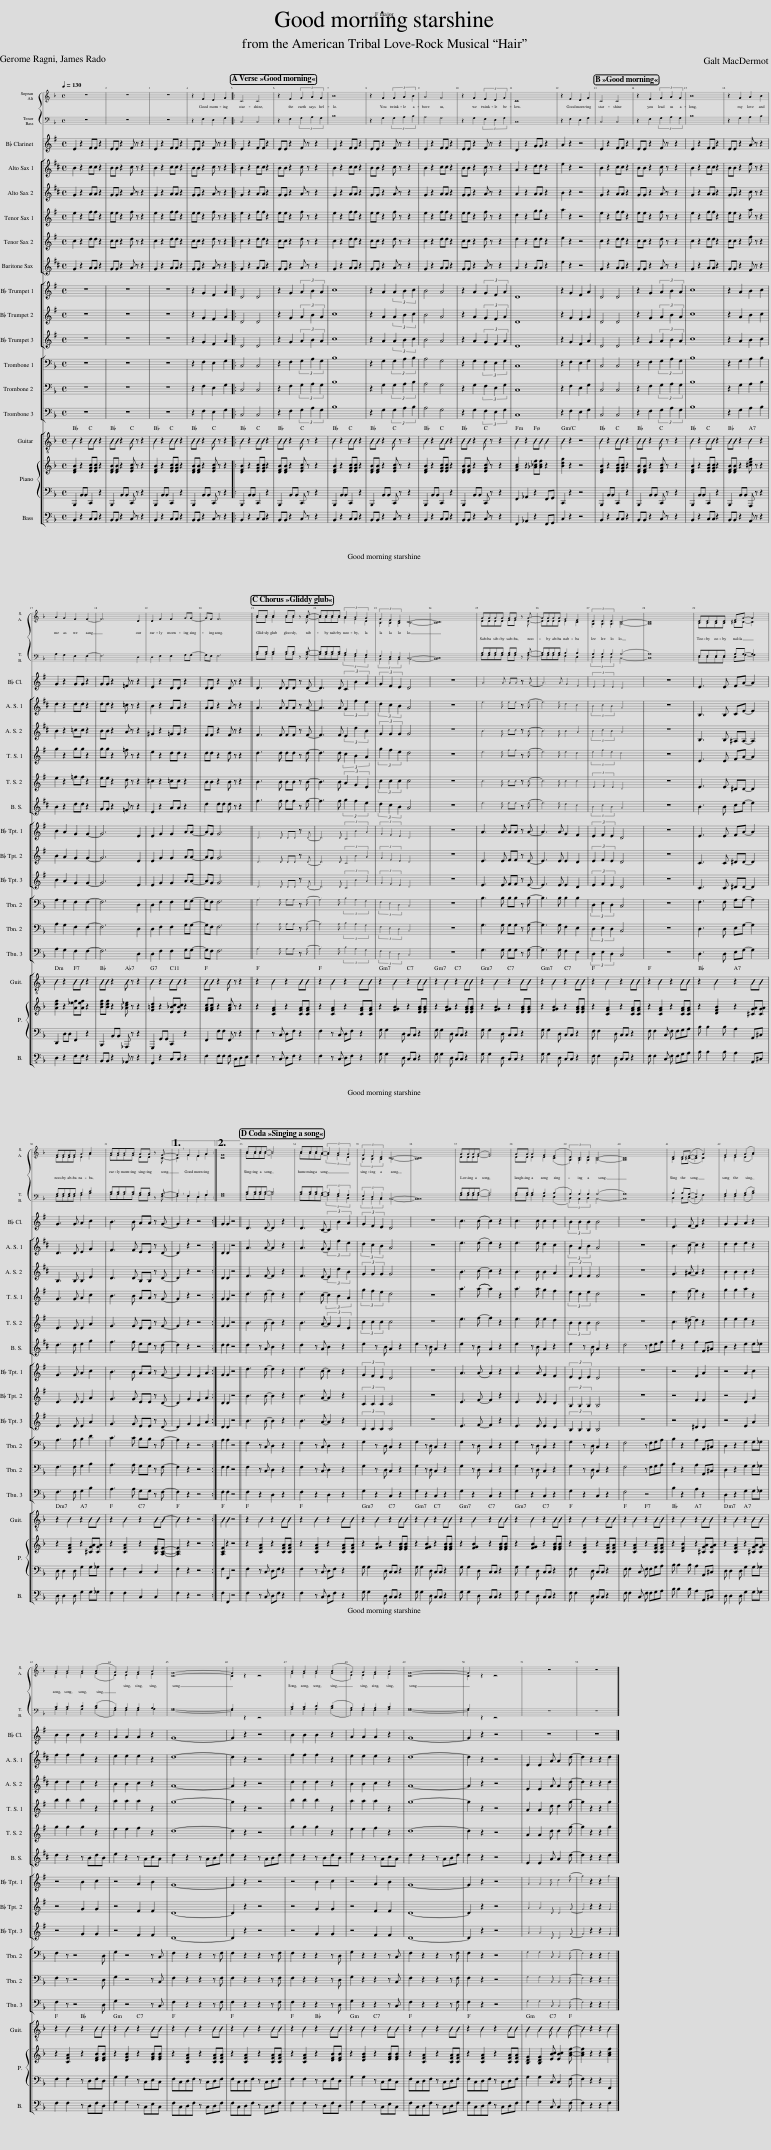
X:1
%%score { ( 1 2 ) ( 3 4 ) } 5 [ 6 7 8 9 10 ] [ 11 12 13 ] [ 14 15 16 ] [ 17 { 18 | 19 } 20 ]
L:1/8
Q:1/4=130
M:4/4
I:linebreak $
K:F
V:1 treble
V:2 treble
V:3 bass
V:4 bass
V:5 treble transpose=-2
V:6 treble transpose=-9
V:7 treble transpose=-9
V:8 treble transpose=-14
V:9 treble transpose=-14
V:10 treble transpose=-21
V:11 treble transpose=-2
V:12 treble transpose=-2
V:13 treble transpose=-2
V:14 bass
V:15 bass
V:16 bass
V:17 treble-8
V:18 treble
V:19 bass
V:20 bass-8
V:1
 z8 | z8 | z8 | z2 F2 E2 G2 |: C4 C4 | %5
 z2 F2 (3G2 A2 G2 | B8 | z2 G2 (3G2 A2 B2 | A4 G4 | z2 G2 (3F2 E2 G2 | %10
 C8 | z2 F2 E2 G2 | C4 C4 | z2 F2 (3G2 A2 G2 | B8 | %15
 z2 G2 A2 B2 |$ A2 G2 F2 F2- | F6 D2 | D2 F2 F2 GG- | GF F6 || %20
 cc c2 cc z c- | cccc (3B2 A2 G2 | (3F2 E2 D2 C4- | [B,C]8 | GGGG GG z G- | %25
 GGGG F2 E2 | (3D2 D2 D2 C4- | [A,C]8 | DDDD EG- G2 |$ FFFF G2 B2 | %30
 AAAA GG z F- |1 !breath!F2 F2 E2 G2 :|2 [CF]8 || cccc- c4 | cccB- (3B2 A2 G2 | %35
 (3F2 E2 D2 C4- | [B,C]8 | GGG(G [EG]4) | GG G2 F2 (E2 | (3D2) C2 D2 C4- | %40
 [A,C]8 | D2 D(E- E2 G2) | F2 F2 (G2 B2) |$ A2 A2 A2 (B2 | G2) G2 G2 A2 | %45
 [CF]8- | F2 z2 z4 | A2 A2 A2 (B2 | G2) G2 G2 A2 | [CF]8- | %50
 F2 z2 z4 | z8 | z8 |] %53
V:2
 x8 | x8 | x8 | x8 |: x8 | %5
 x8 | x8 | x8 | x8 | x8 | %10
 x8 | x8 | x8 | x8 | x8 | %15
 x8 |$ x8 | x8 | x8 | x8 || %20
 AA A2 AA x A- | AAAA (3G2 F2 D2 | (3B,2 B,2 B,2 B,4- | x8 | DDDD EE x D- | %25
 DDDD D2 C2 | (3A,2 A,2 A,2 A,4- | x8 | B,B,B,B, ^CC- C2 |$ DDDD D2 G2 | %30
 FFFF DD x C- |1 C2 F2 E2 G2 :|2 x8 || AAAA- A4 | AAAG- (3G2 F2 D2 | %35
 (3B,2 B,2 B,2 B,4- | x8 | DDDE- x4 | DD D2 D2 (C2 | (3A,2) A,2 A,2 A,4- | %40
 x8 | B,2 B,(^C- C2 C2) | D2 D2 (D2 G2) |$ F2 F2 F2 (F2 | D2) D2 E2 E2 | %45
 x8 | C2 x6 | F2 F2 F2 (F2 | D2) D2 E2 E2 | x8 | %50
 C2 x6 | x8 | x8 |] %53
V:3
 z8 | z8 | z8 | z2 F,2 E,2 G,2 |: C,4 C,4 | %5
 z2 F,2 (3G,2 A,2 G,2 | B,8 | z2 G,2 (3G,2 A,2 B,2 | A,4 G,4 | z2 G,2 (3F,2 E,2 G,2 | %10
 C,8 | z2 F,2 E,2 G,2 | C,4 C,4 | z2 F,2 (3G,2 A,2 G,2 | B,8 | %15
 z2 G,2 A,2 B,2 |$ A,2 G,2 F,2 F,2- | F,6 D,2 | D,2 F,2 F,2 G,G,- | G,F, F,6 || %20
 CC C2 CC z C- | CCCC (3B,2 A,2 G,2 | (3F,2 E,2 D,2 C,4- | [B,,C,]8 | B,B,B,B, B,B, z B,- | %25
 B,B,B,B, B,2 B,2 | (3A,2 A,2 A,2 (A,4 | [C,A,]8) | F,F,F,F, A,A,- A,2 |$ A,A,A,A, B,2 D2 | %30
 CCCC B,B, z A,- |1 !breath!A,2 F,2 E,2 G,2 :|2 [F,A,]8 || CCCC- C4 | CCCB,- (3B,2 A,2 G,2 | %35
 (3F,2 E,2 D,2 C,4- | [B,,C,]8 | B,B,B,(B, B,4) | B,B, B,2 B,2 (B,2 | (3A,2) A,2 A,2 (A,4 | %40
 [C,A,]8) | B,2 B,A,- A,4 | A,2 A,2 (B,2 D2) |$ C2 C2 D2 (D2 | B,2) B,2 B,2 B,2 | %45
 [F,A,]8- | A,2 z2 z4 | C2 C2 D2 (D2 | B,2) B,2 B,2 C2 | [F,A,]8- | %50
 A,2 z2 z4 | z8 | z8 |] %53
V:4
 x8 | x8 | x8 | x8 |: x8 | %5
 x8 | x8 | x8 | x8 | x8 | %10
 x8 | x8 | x8 | x8 | x8 | %15
 x8 |$ x8 | x8 | x8 | x8 || %20
 A,A, A,2 A,A, x A,- | A,A,A,A, (3G,2 F,2 D,2 | (3B,,2 B,,2 B,,2 B,,4- | x8 | G,G,G,G, G,G, x G,- | %25
 G,G,G,G, F,2 E,2 | (3D,2 E,2 D,2 C,4- | x8 | D,D,D,D, E,G,- G,2 |$ F,F,F,F, G,2 B,2 | %30
 A,A,A,A, G,G, x F,- |1 F,2 F,2 E,2 G,2 :|2 x8 || A,A,A,A,- A,4 | A,A,A,G,- (3G,2 F,2 D,2 | %35
 (3B,,2 B,,2 B,,2 B,,4- | x8 | G,G,G,G,- G,4 | G,G, G,2 F,2 (E,2 | (3D,2) C,2 D,2 C,4- | %40
 x8 | D,2 D,(E,- E,2 G,2) | F,2 F,2 (G,2 B,2) |$ A,2 A,2 A,2 (B,2 | G,2) G,2 G,2 A,2 | %45
 x8 | F,2 x6 | A,2 A,2 A,2 (B,2 | G,2) G,2 G,2 A,2 | x8 | %50
 F,2 x6 | x8 | x8 |] %53
V:5
[K:G] E2 z2 FF z2 | EE z2 F z z2 | E2 z2 FF z2 | EE z2 F z z2 |: E2 z2 FF z2 | %5
 EE z2 F z z2 | E2 z2 FF z2 | EE z2 F z z2 | E2 z2 FF z2 | EE z2 F z z2 | %10
 D2 z2 GG z2 | A2 z2 z4 | E2 z2 FF z2 | EE z2 F z z2 | E2 z2 FF z2 | %15
 EE z2 A z z2 |$ G2 z2 GG z2 | GG z2 =F z z2 | E2 z2 DD z2 | DD z2 D z z2 || %20
 D3 D DD z D- | D3 D (3C2 B2 A2 | (3G2 F2 E2 D4 | z8 | A3 A AA z A- | %25
 A3 A G2 F2 | (3E2 F2 E2 D4 | z8 | E3 E FA- A2 |$ G3 G A2 c2 | %30
 B3 B AA z G- |1 G2 z2 z4 :|2 G2 G2 z4 || D3 D- D2 z2 | D3 C- (3C2 B2 A2 | %35
 (3G2 F2 E2 D4 | z8 | c3 (c c2) z2 | c3 c c2 c2 | (3B2 B2 B2 B4 | %40
 z8 | E3 F- F2 z2 | G2 G2 A2 z2 |$ B2 B2 B2 z2 | A2 A2 A2 z2 | %45
 G8- | G2 z2 z4 | B2 B2 B2 z2 | A2 A2 A2 z2 | G8- | %50
 G2 z2 z4 | z8 | z8 |] %53
V:6
[K:D] B2 z2 cc z2 | BB z2 c z z2 | B2 z2 cc z2 | BB z2 c z z2 |: B2 z2 cc z2 | %5
 BB z2 c z z2 | B2 z2 cc z2 | BB z2 c z z2 | B2 z2 cc z2 | BB z2 c z z2 | %10
 A2 z2 dd z2 | e2 z2 z4 | B2 z2 cc z2 | BB z2 c z z2 | B2 z2 cc z2 | %15
 BB z2 e z z2 |$ d2 z2 dd z2 | dd z2 =c z z2 | B2 z2 AA z2 | AA z2 A z z2 || %20
 A3 A AA z A- | A3 A (3G2 f2 e2 | (3d2 c2 B2 A4 | z8 | e3 e ee z e- | %25
 e3 e d2 c2 | (3B2 c2 B2 A4 | z8 | B,3 B, CE- E2 |$ D3 D E2 G2 | %30
 F3 F EE z D- |1 D2 z2 z4 :|2 D2 D2 z4 || A3 A- A2 z2 | A3 G- (3G2 f2 e2 | %35
 (3d2 c2 B2 A4 | z8 | e3 (e e2) z2 | e3 e d2 c2 | (3B2 A2 B2 A4 | %40
 z8 | B3 c- c2 z2 | d2 d2 e2 z2 |$ f2 f2 f2 z2 | e2 e2 e2 z2 | %45
 d8- | d2 z2 z4 | f2 f2 f2 z2 | e2 e2 e2 z2 | d8- | %50
 d2 z2 z4 | E2 E2 A A2 d- | d2 z2 z2 d2 |] %53
V:7
[K:D] G2 z2 AA z2 | GG z2 A z z2 | G2 z2 AA z2 | GG z2 A z z2 |: G2 z2 AA z2 | %5
 GG z2 A z z2 | G2 z2 AA z2 | GG z2 A z z2 | G2 z2 AA z2 | GG z2 A z z2 | %10
 A2 z2 AA z2 | B2 z2 z4 | G2 z2 AA z2 | GG z2 A z z2 | G2 z2 AA z2 | %15
 GG z2 c z z2 |$ B2 z2 =cc z2 | BB z2 A z z2 | ^G2 z2 =GG z2 | FF z2 F z z2 || %20
 F3 F FF z F- | F3 F (3E2 d2 B2 | (3G2 G2 G2 G4 | z8 | B3 B cc z B- | %25
 B3 B B2 A2 | (3B2 c2 B2 A4 | z8 | B,3 B, ^A,A,- A,2 |$ B,3 B, B,2 E2 | %30
 D3 D B,B, z D- |1 D2 z2 z4 :|2 D2 D2 z4 || F3 F- F2 z2 | F3 E- (3E2 d2 B2 | %35
 (3G2 G2 G2 G4 | z8 | B3 c- c2 z2 | B3 B B2 A2 | (3F2 F2 F2 F4 | %40
 z8 | G3 ^A- A2 z2 | B2 B2 B2 z2 |$ d2 d2 d2 z2 | B2 B2 c2 z2 | %45
 A8- | A2 z2 z4 | d2 d2 d2 z2 | B2 B2 c2 z2 | A8- | %50
 A2 z2 z4 | E2 E2 A A2 d- | d2 z2 z2 d2 |] %53
V:8
[K:G] e2 z2 ff z2 | ee z2 f z z2 | e2 z2 ff z2 | ee z2 f z z2 |: e2 z2 ff z2 | %5
 ee z2 f z z2 | e2 z2 ff z2 | ee z2 f z z2 | e2 z2 ff z2 | ee z2 f z z2 | %10
 d2 z2 gg z2 | a2 z2 z4 | e2 z2 ff z2 | ee z2 f z z2 | e2 z2 ff z2 | %15
 ee z2 a z z2 |$ g2 z2 gg z2 | gg z2 =f z z2 | e2 z2 dd z2 | dd z2 d z z2 || %20
 d3 d dd z d- | d3 d (3c2 B2 A2 | (3g2 f2 e2 d4 | z8 | e3 e ff z e- | %25
 e3 e e2 d2 | (3e2 f2 e2 d4 | z8 | E3 E FA- A2 |$ G3 G A2 c2 | %30
 B3 B AA z G- |1 G2 z2 z4 :|2 G2 G2 z4 || d3 d- d2 z2 | d3 c- (3c2 B2 A2 | %35
 (3g2 f2 e2 d4 | z8 | a3 ((a a2)) z2 | a3 a g2 f2 | (3e2 d2 e2 d4 | %40
 z8 | e3 f- f2 z2 | g2 g2 a2 z2 |$ b2 b2 b2 z2 | a2 a2 a2 z2 | %45
 g8- | g2 z2 z4 | b2 b2 b2 z2 | a2 a2 a2 z2 | g8- | %50
 g2 z2 z4 | A2 A2 d d2 g- | g2 z2 z2 g2 |] %53
V:9
[K:G] c2 z2 dd z2 | cc z2 d z z2 | c2 z2 dd z2 | cc z2 d z z2 |: c2 z2 dd z2 | %5
 cc z2 d z z2 | c2 z2 dd z2 | cc z2 d z z2 | c2 z2 dd z2 | cc z2 d z z2 | %10
 d2 z2 dd z2 | e2 z2 z4 | c2 z2 dd z2 | cc z2 d z z2 | c2 z2 dd z2 | %15
 cc z2 f z z2 |$ e2 z2 =ff z2 | ee z2 d z z2 | ^c2 z2 =cc z2 | BB z2 B z z2 || %20
 B3 B BB z B- | B3 B (3A2 G2 E2 | (3c2 c2 c2 c4 | z8 | c3 c cc z c- | %25
 c3 c c2 c2 | (3E2 F2 E2 D4 | z8 | E3 E ^DD- D2 |$ E3 E E2 A2 | %30
 G3 G EE z G- |1 G2 z2 z4 :|2 G2 G2 z4 || B3 B- B2 z2 | B3 A- (3A2 G2 E2 | %35
 (3c2 c2 c2 c4 | z8 | e3 f- f2 z2 | e3 e e2 d2 | (3B2 B2 B2 B4 | %40
 z8 | c3 ^d- d2 z2 | e2 e2 e2 z2 |$ g2 g2 g2 z2 | e2 e2 f2 z2 | %45
 d8- | d2 z2 z4 | g2 g2 g2 z2 | e2 e2 f2 z2 | d8- | %50
 d2 z2 z4 | A2 A2 d d2 g- | g2 z2 z2 g2 |] %53
V:10
[K:D] G2 z2 AA z2 | GG z2 A z z2 | G2 z2 AA z2 | GG z2 A z z2 |: G2 z2 AA z2 | %5
 GG z2 A z z2 | G2 z2 AA z2 | GG z2 A z z2 | G2 z2 AA z2 | GG z2 A z z2 | %10
 A2 z2 AA z2 | e2 z2 z4 | G2 z2 AA z2 | GG z2 A z z2 | G2 z2 AA z2 | %15
 GG z2 F z z2 |$ B2 z2 dd z2 | GG z2 =F z z2 | E2 z2 AA z2 | d2 dd d z z2 || %20
 f3 f ff z f- | f3 f (3g2 f2 e2 | (3d2 c2 B2 A4 | z8 | e3 e ee z e- | %25
 e3 e d2 c2 | (3B2 c2 B2 A4 | z8 | B3 B ce- e2 |$ d3 d e2 g2 | %30
 f3 f ee z d- |1 d2 z2 z4 :|2 d2 d2 z4 || d2 z A B2 z2 | d2 z A B2 z2 | %35
 e2 z B A2 z2 | e2 z B A2 z2 | e2 z B A2 z2 | e2 z B A2 z2 | e2 z B A2 z2 | %40
 d4 z def | g2 z2 f2 F^A | B2 z2 e2 e_e |$ d2 z2 z BdB | e2 z2 z AcA | %45
 d2 z2 z ABd | d2 z2 z ABd | d2 z2 z BdB | e2 z2 z AcA | d2 z2 z ABd | %50
 d2 z2 z4 | E2 E2 A A2 d- | d2 z2 z2 d2 |] %53
V:11
[K:G] z8 | z8 | z8 | z2 G2 F2 A2 |: D4 D4 | %5
 z2 G2 (3A2 B2 A2 | c8 | z2 A2 (3A2 B2 c2 | B4 A4 | z2 A2 (3G2 F2 A2 | %10
 D8 | z2 G2 F2 A2 | D4 D4 | z2 G2 (3A2 B2 A2 | c8 | %15
 z2 A2 B2 c2 |$ B2 A2 G2 G2- | G6 E2 | E2 G2 G2 AA- | AG G6 || %20
 D3 D DD z D- | D3 D (3C2 B2 A2 | (3G2 F2 E2 D4 | z8 | A3 A AA z A- | %25
 A3 A G2 F2 | (3E2 F2 E2 D4 | z8 | E3 E FA- A2 |$ G3 G A2 c2 | %30
 B3 B AA z G- |1 G2 G2 F2 A2 :|2 G2 G2 z4 || d3 d- d2 z2 | d3 c- c2 z2 | %35
 (3G2 F2 E2 D4 | z8 | A3 (A A2) z2 | A3 A G2 F2 | (3E2 D2 E2 D4 | %40
 z8 | z4 F2 A2 | z4 A2 c2 |$ z4 B2 c2 | z4 A2 B2 | %45
 G8- | G2 z2 z4 | z4 B2 c2 | z4 A2 B2 | G8- | %50
 G2 z2 z4 | A2 A2 d d2 g- | g2 z2 z2 g2 |] %53
V:12
[K:G] z8 | z8 | z8 | z2 G2 F2 A2 |: D4 D4 | %5
 z2 G2 (3A2 B2 A2 | c8 | z2 A2 (3A2 B2 c2 | B4 A4 | z2 A2 (3G2 F2 A2 | %10
 D8 | z2 G2 F2 A2 | D4 D4 | z2 G2 (3A2 B2 A2 | c8 | %15
 z2 A2 B2 c2 |$ B2 A2 G2 G2- | G6 E2 | E2 G2 G2 AA- | AG G6 || %20
 D3 D DD z D- | D3 D (3C2 B2 A2 | (3G2 F2 E2 D4 | z8 | E3 E FF z E- | %25
 E3 E E2 D2 | (3E2 F2 E2 D4 | z8 | C3 C ^DD- D2 |$ E3 E E2 A2 | %30
 G3 G EE z D- |1 D2 G2 F2 A2 :|2 D2 D2 z4 || B3 B- B2 z2 | B3 A- A2 z2 | %35
 (3C2 C2 C2 C4 | z8 | E3 F- F2 z2 | E3 E E2 D2 | (3B,2 B,2 B,2 B,4 | %40
 z8 | z4 F2 F2 | z4 E2 A2 |$ z4 G2 G2 | z4 F2 F2 | %45
 D8- | D2 z2 z4 | z4 G2 G2 | z4 F2 F2 | D8- | %50
 D2 z2 z4 | A2 A2 D D2 G- | G2 z2 z2 G2 |] %53
V:13
[K:G] z8 | z8 | z8 | z2 G2 F2 A2 |: D4 D4 | %5
 z2 G2 (3A2 B2 A2 | c8 | z2 A2 (3A2 B2 c2 | B4 A4 | z2 A2 (3G2 F2 A2 | %10
 D8 | z2 G2 F2 A2 | D4 D4 | z2 G2 (3A2 B2 A2 | c8 | %15
 z2 A2 B2 c2 |$ B2 A2 G2 G2- | G6 E2 | E2 G2 G2 AA- | AG G6 || %20
 D3 D DD z D- | D3 D (3C2 B2 A2 | (3G2 F2 E2 D4 | z8 | E3 E FF z E- | %25
 E3 E E2 D2 | (3E2 F2 E2 D4 | z8 | C3 C ^DD- D2 |$ E3 E E2 A2 | %30
 G3 G EE z D- |1 D2 G2 F2 A2 :|2 D2 D2 z4 || B3 B- B2 z2 | B3 A- A2 z2 | %35
 (3C2 C2 C2 C4 | z8 | E3 F- F2 z2 | E3 E E2 D2 | (3B,2 B,2 B,2 B,4 | %40
 z8 | z4 ^D2 D2 | z4 E2 A2 |$ z4 G2 G2 | z4 F2 F2 | %45
 D8- | D2 z2 z4 | z4 G2 G2 | z4 F2 F2 | D8- | %50
 D2 z2 z4 | A2 A2 D D2 G- | G2 z2 z2 G2 |] %53
V:14
 z8 | z8 | z8 | z2 F,2 E,2 G,2 |: C,4 C,4 | %5
 z2 F,2 (3G,2 A,2 G,2 | B,8 | z2 G,2 (3G,2 A,2 B,2 | A,4 G,4 | z2 G,2 (3F,2 E,2 G,2 | %10
 C,8 | z2 F,2 E,2 G,2 | C,4 C,4 | z2 F,2 (3G,2 A,2 G,2 | B,8 | %15
 z2 G,2 A,2 B,2 |$ A,2 G,2 F,2 F,2- | F,6 D,2 | D,2 F,2 F,2 G,G,- | G,F, F,6 || %20
 A,3 A, A,A, z A,- | A,3 A, (3B,2 A,2 G,2 | (3F,2 E,2 D,2 C,4 | z8 | B,3 B, B,B, z B,- | %25
 B,3 B, B,2 B,2 | (3D,2 E,2 D,2 C,4 | z8 | F,3 F, A,A,- A,2 |$ A,3 A, B,2 D2 | %30
 C3 C B,B, z A,- |1 A,2 z2 z4 :|2 A,2 A,2 z4 || F,2 z C, D,2 z2 | F,2 z C, D,2 z2 | %35
 G,2 z D, C,2 z2 | G,2 z D, C,2 z2 | G,2 z D, C,2 z2 | G,2 z D, C,2 z2 | G,2 z D, C,2 z2 | %40
 F,4 z F,G,A, | B,2 z2 A,2 A,,^C, | D,2 z2 G,2 G,_G, |$ F,2 z z4 D, | G,2 z4 z C, | %45
 F,2 z2 z2 z F, | F,2 z2 z2 z F, | F,2 z2 z2 z D, | G,2 z2 z2 z C, | F,2 z2 z2 z F, | %50
 F,2 z2 z4 | G,2 G,2 C, C,2 F,- | F,2 z2 z2 F,2 |] %53
V:15
 z8 | z8 | z8 | z2 F,2 E,2 G,2 |: C,4 C,4 | %5
 z2 F,2 (3G,2 A,2 G,2 | B,8 | z2 G,2 (3G,2 A,2 B,2 | A,4 G,4 | z2 G,2 (3F,2 E,2 G,2 | %10
 C,8 | z2 F,2 E,2 G,2 | C,4 C,4 | z2 F,2 (3G,2 A,2 G,2 | B,8 | %15
 z2 G,2 A,2 B,2 |$ A,2 G,2 F,2 F,2- | F,6 D,2 | D,2 F,2 F,2 G,G,- | G,F, F,6 || %20
 A,3 A, A,A, z A,- | A,3 A, (3B,2 A,2 G,2 | (3F,2 E,2 D,2 C,4 | z8 | G,3 G, G,G, z G,- | %25
 G,3 G, F,2 E,2 | (3D,2 E,2 D,2 C,4 | z8 | D,3 D, E,G,- G,2 |$ F,3 F, G,2 B,2 | %30
 A,3 A, G,G, z F,- |1 F,2 z2 z4 :|2 F,2 F,2 z4 || F,2 z C, D,2 z2 | F,2 z C, D,2 z2 | %35
 G,2 z D, C,2 z2 | G,2 z D, C,2 z2 | G,2 z D, C,2 z2 | G,2 z D, C,2 z2 | G,2 z D, C,2 z2 | %40
 F,4 z F,G,A, | B,2 z2 A,2 A,,^C, | D,2 z2 G,2 G,_G, |$ F,2 z z4 D, | G,2 z4 z C, | %45
 F,2 z2 z2 z F, | F,2 z2 z2 z F, | F,2 z2 z2 z D, | G,2 z2 z2 z C, | F,2 z2 z2 z F, | %50
 F,2 z2 z4 | G,2 G,2 C, C,2 F,- | F,2 z2 z2 F,2 |] %53
V:16
 z8 | z8 | z8 | z2 F,2 E,2 G,2 |: C,4 C,4 | %5
 z2 F,2 (3G,2 A,2 G,2 | B,8 | z2 G,2 (3G,2 A,2 B,2 | A,4 G,4 | z2 G,2 (3F,2 E,2 G,2 | %10
 C,8 | z2 F,2 E,2 G,2 | C,4 C,4 | z2 F,2 (3G,2 A,2 G,2 | B,8 | %15
 z2 G,2 A,2 B,2 |$ A,2 G,2 F,2 F,2- | F,6 D,2 | D,2 F,2 F,2 G,G,- | G,F, F,6 || %20
 A,3 A, A,A, z A,- | A,3 A, (3B,2 A,2 G,2 | (3F,2 E,2 D,2 C,4 | z8 | G,3 G, G,G, z G,- | %25
 G,3 G, F,2 E,2 | (3D,2 E,2 D,2 C,4 | z8 | D,3 D, E,G,- G,2 |$ F,3 F, G,2 B,2 | %30
 A,3 A, G,G, z F,- |1 F,2 z2 z4 :|2 F,2 F,2 z4 || F,2 z2 D,2 z2 | F,2 z2 D,2 z2 | %35
 G,2 z2 C,2 z2 | G,2 z2 C,2 z2 | G,2 z2 C,2 z2 | G,2 z2 C,2 z2 | G,2 z2 C,2 z2 | %40
 F,4 z4 | B,2 z2 A,2 z2 | D,2 z2 G,2 G,_G, |$ F,2 z z4 D, | G,2 z4 z C, | %45
 F,2 z2 z2 z F, | F,2 z2 z2 z F, | F,2 z2 z2 z D, | G,2 z2 z2 z C, | F,2 z2 z2 z F, | %50
 F,2 z2 z4 | G,2 G,2 C, C,2 F,- | F,2 z2 z2 F,2 |] %53
V:17
 B2 z2 BB z2 | BB z2 B z z2 | B2 z2 BB z2 | BB z2 B z z2 |: B2 z2 BB z2 | %5
 BB z2 B z z2 | B2 z2 BB z2 | BB z2 B z z2 | B2 z2 BB z2 | BB z2 B z z2 | %10
 B2 z2 BB B2 | B2 z2 z4 | B2 z2 BB z2 | BB z2 B z z2 | B2 z2 BB z2 | %15
 BB z2 B2 z2 |$ B2 z2 BB z2 | BB z2 B z z2 | B2 z2 BB z2 | BB z2 B z z2 || %20
 z2 B2 z2 BB | z2 B2 z2 BB | z2 B2 z2 BB | z2 B2 z2 BB | z2 B2 z2 BB | %25
 z2 B2 z2 BB | z2 B2 z2 BB | z2 B2 z2 BB | z2 B2 z2 BB |$ z2 B2 z2 BB | %30
 z2 B2 z2 BB- |1 B2 z2 z4 :|2 B2 B2 z4 || z2 B2 z2 BB | z2 B2 z2 BB | %35
 z2 B2 z2 BB | z2 B2 z2 BB | z2 B2 z2 BB | z2 B2 z2 BB | z2 B2 z2 BB | %40
 z2 B2 z2 BB | z2 B2 z2 BB | z2 B2 z2 BB |$ z2 B2 z2 BB | z2 B2 z2 BB | %45
 z2 B2 z2 BB | z2 B2 z2 BB | z2 B2 z2 BB | z2 B2 z2 BB | z2 B2 z2 BB | %50
 z2 B2 z2 BB | B2 B2 B B2 B- | B2 z2 z2 B2 |] %53
V:18
 [DFB]2 z2 [EGc][EGc] z2 | [DFB][DFB] z2 [EGc] z z2 | [DFB]2 z2 [EGc][EGc] z2 | [DFB][DFB] z2 [EGc] z z2 |: [DFB]2 z2 [EGc][EGc] z2 | %5
 [DFB][DFB] z2 [EGc] z z2 | [DFB]2 z2 [EGc][EGc] z2 | [DFB][DFB] z2 [EGc] z z2 | [DFB]2 z2 [EGc][EGc] z2 | [DFB][DFB] z2 [EGc] z z2 | %10
 [FAc]2 z2 [_A_cf][Acf] z2 | [Bdg]2 z2 z4 | [DFB]2 z2 [EGc][EGc] z2 | [DFB][DFB] z2 [EGc] z z2 | [DFB]2 z2 [EGc][EGc] z2 | %15
 [DFB][DFB] z2 [^ceg] z z2 |$ [Adf]2 z2 [A_ef][Aef] z2 | [Bdf][Bdf] z2 [_Ac_e] z z2 | [F=Bd]2 z2 [E_Bc][EBc] z2 | [FAc][FAc] z2 [FAc] z z2 || %20
 z2 [CFA]2 z2 [CFA][CFA] | z2 [CFA]2 z2 [CFA][CFA] | z2 [FGB]2 z2 [EGB][EGB] | z2 [FGB]2 z2 [EGB][EGB] | z2 [FGB]2 z2 [EGB][EGB] | %25
 z2 [FGB]2 z2 [EGB][EGB] | z2 [CFA]2 z2 [CFA][CFA] | z2 [CFA]2 z2 [CFA][CFA] | z2 [DFB]2 z2 [^CGA][CGA] |$ z2 [CFA]2 z2 [^CGA][CGA] | %30
 z2 [CFA]2 z2 [B,EG][A,CF]- |1 [A,CF]2 z2 z4 :|2 [A,CF]2 z2 z4 || z2 [CFA]2 z2 [CFA][CFA] | z2 [CFA]2 z2 [CFA][CFA] | %35
 z2 [FGB]2 z2 [EGB][EGB] | z2 [FGB]2 z2 [EGB][EGB] | z2 [FGB]2 z2 [EGB][EGB] | z2 [FGB]2 z2 [EGB][EGB] | z2 [CFA]2 z2 [CFA][CFA] | %40
 z2 [CFA]2 z2 [CFA][CFA] | z2 [DFB]2 z2 [^CGA][CGA] | z2 [CFA]2 z2 [^CGA][CGA] |$ z2 [CFA]2 z2 [DFB][DFB] | z2 [DGB]2 z2 [EGB][EGB] | %45
 z2 [CFA]2 z2 [CFA][CFA] | z2 [CFA]2 z2 [CFA][CFA] | z2 [CFA]2 z2 [DFB][DFB] | z2 [DGB]2 z2 [EGB][EGB] | z2 [CFA]2 z2 [CFA][CFA] | %50
 z2 [CFA]2 z2 [CFA][CFA] | [B,DG]2 [B,DG]2 [EBc] [EBc]2 [Acf]- | [Acf]2 z2 z2 [Acf]2 |] %53
V:19
 B,,,2 B,,B,, C,,2 z2 | B,,,2 B,,B,, C,, z z2 | B,,,2 B,,B,, C,,2 z2 | B,,,2 B,,B,, C,, z z2 |: B,,,2 B,,B,, C,,2 z2 | %5
 B,,,2 B,,B,, C,, z z2 | B,,,2 B,,B,, C,,2 z2 | B,,,2 B,,B,, C,, z z2 | B,,,2 B,,B,, C,,2 z2 | B,,,2 B,,B,, C,, z z2 | %10
 F,,2 _A,,2 z2 F,,G,, | C,,2 z2 z4 | B,,,2 B,,B,, C,,2 z2 | B,,,2 B,,B,, C,, z z2 | B,,,2 B,,B,, C,,2 z2 | %15
 B,,,2 B,,B,, A,,, z z2 |$ D,,2 D,D, F,,2 z2 | B,,,2 B,,B,, _A,,, z z2 | G,,,2 G,,G,, C,,2 z2 | F,,2 F,F, F,, z z2 || %20
 F,2 z C, D,F, z2 | F,2 z C, D,F, z2 | G, G,2 D, C,C, z2 | G, G,2 D, C,C, z2 | G, G,2 D, C,C, z2 | %25
 G, G,2 D, C,C, z2 | F, F,2 D, C,C, z2 | F, F,2 C, F, F,G,A, | B, B,2 B, A,2 A,,^C, |$ D, D,2 D, G,2 G,_G, | %30
 F,2 F,2 C,2 C,2 |1 F,2 z2 z4 :|2 F,2 F,,2 z4 || F,2 z C, D,F, z2 | F,2 z C, D,F, z2 | %35
 G, G,2 D, C,C, z2 | G, G,2 D, C,C, z2 | G, G,2 D, C,C, z2 | G, G,2 D, C,C, z2 | F, F,2 D, C,C, z2 | %40
 F, F,2 C, F, F,G,A, | B, B,2 B, A,2 A,,^C, | D, D,2 D, G,2 G,_G, |$ F,2 F,2 z D,F,D, | G,2 G,2 z C,E,C, | %45
 F,C,D,F, z C,D,F, | F,C,D,F, z C,D,F, | F,2 F,2 z D,F,D, | G,2 G,2 z C,E,C, | F,C,D,F, z C,D,F, | %50
 F,C,D,F, z C,D,F, | G,2 G,2 C, C,2 F,- | F,2 z2 z2 F,,2 |] %53
V:20
 B,,2 z2 C,C, z2 | B,,B,, z2 C, z z2 | B,,2 z2 C,C, z2 | B,,B,, z2 C, z z2 |: B,,2 z2 C,C, z2 | %5
 B,,B,, z2 C, z z2 | B,,2 z2 C,C, z2 | B,,B,, z2 C, z z2 | B,,2 z2 C,C, z2 | B,,B,, z2 C, z z2 | %10
 F,,2 _A,,2 z2 F,,G,, | C,2 z2 z4 | B,,2 z2 C,C, z2 | B,,B,, z2 C, z z2 | B,,2 z2 C,C, z2 | %15
 B,,B,, z2 A,, z z2 |$ D,2 z2 F,F, z2 | B,,B,, z2 _A,, z z2 | G,,2 z2 C,C, z2 | F,2 F,F, F, C,D,E, || %20
 F,2 z C, D,F, z2 | F,2 z C, D,F, z2 | G, G,2 D, C,C, z2 | G, G,2 D, C,C, z2 | G, G,2 D, C,C, z2 | %25
 G, G,2 D, C,C, z2 | F, F,2 D, C,C, z2 | F, F,2 C, F, F,G,A, | B, B,2 B, A,2 A,,^C, |$ D, D,2 D, G,2 G,_G, | %30
 F,2 F,2 C,2 C,2 |1 F,2 z2 z4 :|2 F,2 F,,2 z4 || F,2 z C, D,F, z2 | F,2 z C, D,F, z2 | %35
 G, G,2 D, C,C, z2 | G, G,2 D, C,C, z2 | G, G,2 D, C,C, z2 | G, G,2 D, C,C, z2 | F, F,2 D, C,C, z2 | %40
 F, F,2 C, F, F,G,A, | B, B,2 B, A,2 A,,^C, | D, D,2 D, G,2 G,_G, |$ F,2 F,2 z D,F,D, | G,2 G,2 z C,E,C, | %45
 F,C,D,F, z C,D,F, | F,C,D,F, z C,D,F, | F,2 F,2 z D,F,D, | G,2 G,2 z C,E,C, | F,C,D,F, z C,D,F, | %50
 F,C,D,F, z C,D,F, | G,2 G,2 C, C,2 F,- | F,2 z2 z2 F,2 |] %53
